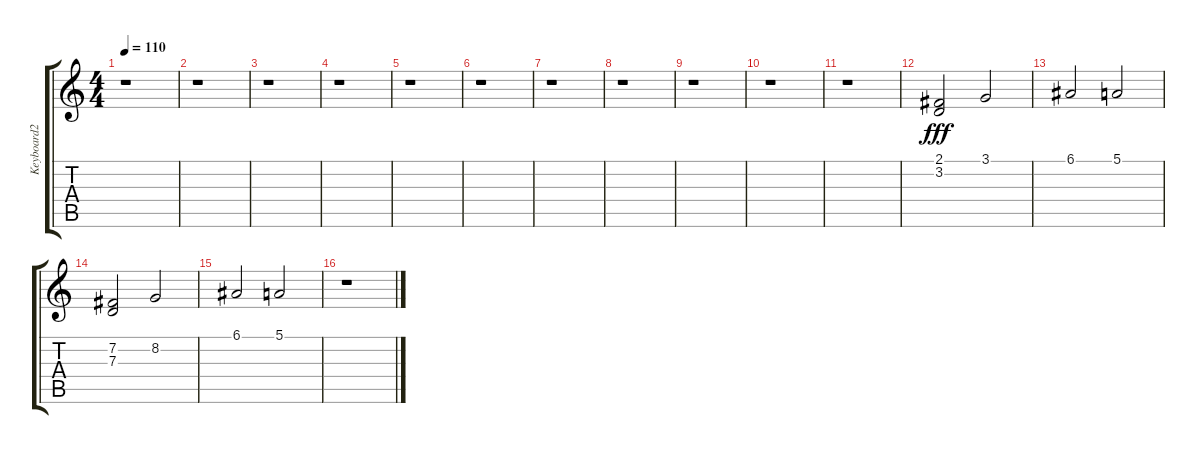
\track ("Keyboard2" "Keyboard2") {instrument synthstrings1}
\staff {score tabs}
\tuning (E4 B3 G3 D3 A2 E2) {hide}
\ts (4 4)
\tempo 110
\clef g2
\ks c
r.1{dy fff} |
r.1 |
r.1 |
r.1 |
r.1 |
r.1 |
r.1 |
r.1 |
r.1 |
r.1 |
r.1 |
(2.1 3.2).2 3.1.2 |
6.1.2 5.1.2 |
(7.2 7.3).2 8.2.2 |
6.1.2 5.1.2 |
r.1
